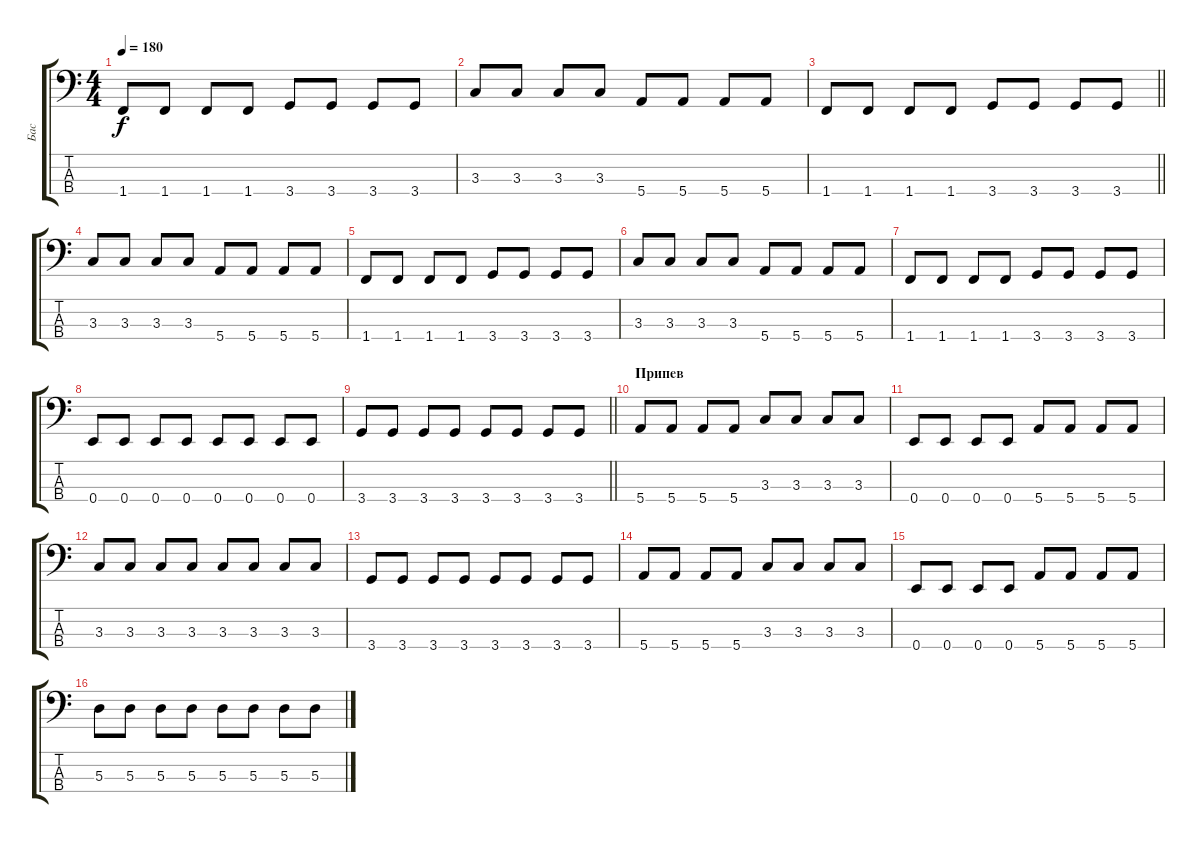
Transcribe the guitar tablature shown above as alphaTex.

\track ("Бас" "Бас") {instrument electricbassfinger}
\staff {score tabs}
\tuning (G2 D2 A1 E1) {hide}
\ts (4 4)
\tempo 180
\clef f4
\ks c
1.4.8{dy f} 1.4.8 1.4.8 1.4.8 3.4.8 3.4.8 3.4.8 3.4.8 |
3.3.8 3.3.8 3.3.8 3.3.8 5.4.8 5.4.8 5.4.8 5.4.8 |
\barLineRight lightlight
1.4.8 1.4.8 1.4.8 1.4.8 3.4.8 3.4.8 3.4.8 3.4.8 |
\section ("" " ")
3.3.8 3.3.8 3.3.8 3.3.8 5.4.8 5.4.8 5.4.8 5.4.8 |
1.4.8 1.4.8 1.4.8 1.4.8 3.4.8 3.4.8 3.4.8 3.4.8 |
3.3.8 3.3.8 3.3.8 3.3.8 5.4.8 5.4.8 5.4.8 5.4.8 |
1.4.8 1.4.8 1.4.8 1.4.8 3.4.8 3.4.8 3.4.8 3.4.8 |
0.4.8 0.4.8 0.4.8 0.4.8 0.4.8 0.4.8 0.4.8 0.4.8 |
\barLineRight lightlight
3.4.8 3.4.8 3.4.8 3.4.8 3.4.8 3.4.8 3.4.8 3.4.8 |
\section ("" "Припев")
5.4.8 5.4.8 5.4.8 5.4.8 3.3.8 3.3.8 3.3.8 3.3.8 |
0.4.8 0.4.8 0.4.8 0.4.8 5.4.8 5.4.8 5.4.8 5.4.8 |
3.3.8 3.3.8 3.3.8 3.3.8 3.3.8 3.3.8 3.3.8 3.3.8 |
3.4.8 3.4.8 3.4.8 3.4.8 3.4.8 3.4.8 3.4.8 3.4.8 |
5.4.8 5.4.8 5.4.8 5.4.8 3.3.8 3.3.8 3.3.8 3.3.8 |
0.4.8 0.4.8 0.4.8 0.4.8 5.4.8 5.4.8 5.4.8 5.4.8 |
5.3.8 5.3.8 5.3.8 5.3.8 5.3.8 5.3.8 5.3.8 5.3.8
